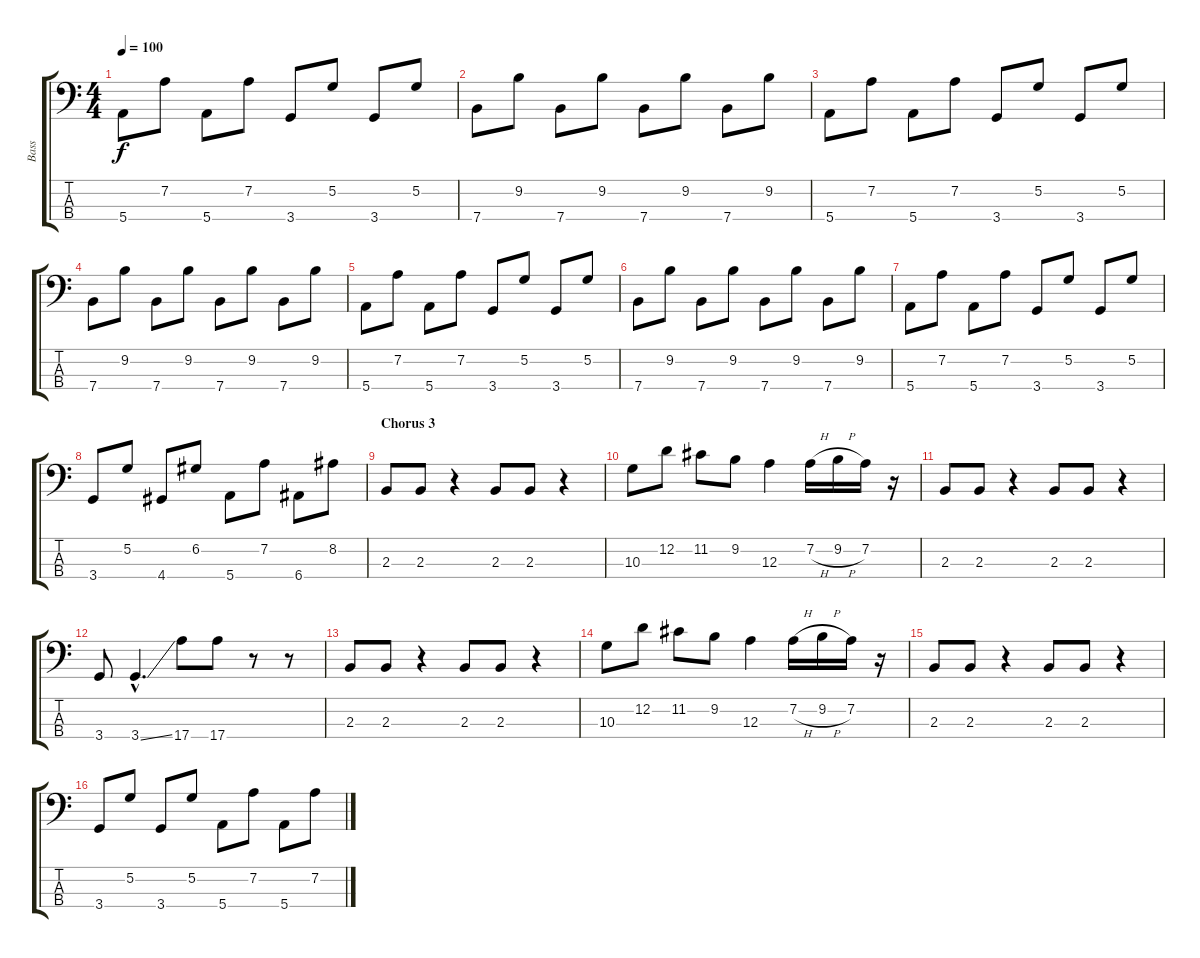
\track ("Bass" "Bass") {instrument electricbassfinger}
\staff {score tabs}
\tuning (G2 D2 A1 E1) {hide}
\ts (4 4)
\tempo 100
\clef f4
\ks c
5.4.8{dy f} 7.2.8 5.4.8 7.2.8 3.4.8 5.2.8 3.4.8 5.2.8 |
7.4.8 9.2.8 7.4.8 9.2.8 7.4.8 9.2.8 7.4.8 9.2.8 |
5.4.8 7.2.8 5.4.8 7.2.8 3.4.8 5.2.8 3.4.8 5.2.8 |
7.4.8 9.2.8 7.4.8 9.2.8 7.4.8 9.2.8 7.4.8 9.2.8 |
5.4.8 7.2.8 5.4.8 7.2.8 3.4.8 5.2.8 3.4.8 5.2.8 |
7.4.8 9.2.8 7.4.8 9.2.8 7.4.8 9.2.8 7.4.8 9.2.8 |
5.4.8 7.2.8 5.4.8 7.2.8 3.4.8 5.2.8 3.4.8 5.2.8 |
3.4.8 5.2.8 4.4.8 6.2.8 5.4.8 7.2.8 6.4.8 8.2.8 |
\section ("" "Chorus 3")
2.3.8 2.3.8 r.4 2.3.8 2.3.8 r.4 |
10.3.8 12.2.8 11.2.8 9.2.8 12.3.4 7.2{h}.16 9.2{h}.16 7.2.16 r.16 |
2.3.8 2.3.8 r.4 2.3.8 2.3.8 r.4 |
3.4.8 3.4{ss hac}.4{d} 17.4.8 17.4.8 r.8 r.8 |
2.3.8 2.3.8 r.4 2.3.8 2.3.8 r.4 |
10.3.8 12.2.8 11.2.8 9.2.8 12.3.4 7.2{h}.16 9.2{h}.16 7.2.16 r.16 |
2.3.8 2.3.8 r.4 2.3.8 2.3.8 r.4 |
3.4.8 5.2.8 3.4.8 5.2.8 5.4.8 7.2.8 5.4.8 7.2.8
